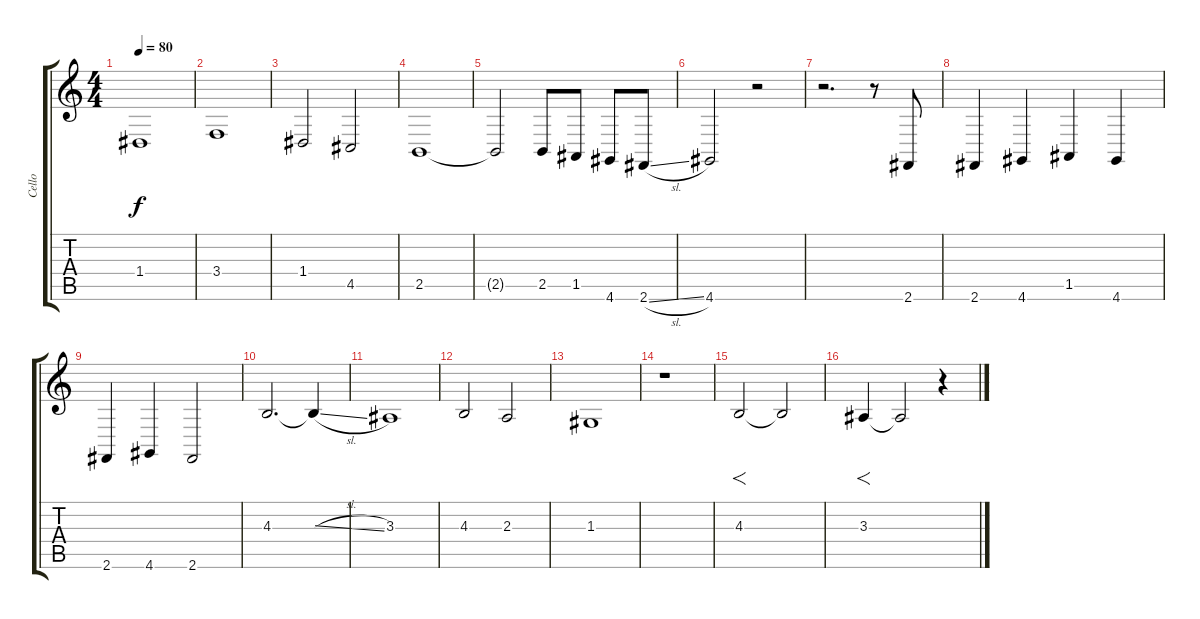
\track ("Cello" "Cello") {instrument cello}
\staff {score tabs}
\tuning (E4 B3 G3 D3 A2 E2) {hide}
\ts (4 4)
\tempo 80
\clef g2
\ks c
1.4.1{dy f} |
3.4.1 |
1.4.2 4.5.2 |
2.5.1 |
2.5{t}.2 2.5.8 1.5.8 4.6.8 2.6{sl}.8 |
4.6.2 r.2 |
r.2{d} r.8 2.6.8 |
2.6.4 4.6.4 1.5.4 4.6.4 |
2.6.4 4.6.4 2.6.2 |
4.3.2{d} 4.3{sl t}.4 |
3.3.1 |
4.3.2 2.3.2 |
1.3.1 |
r.1 |
4.3.2{f} 4.3{t}.2 |
3.3.4{f} 3.3{t}.2 r.4
